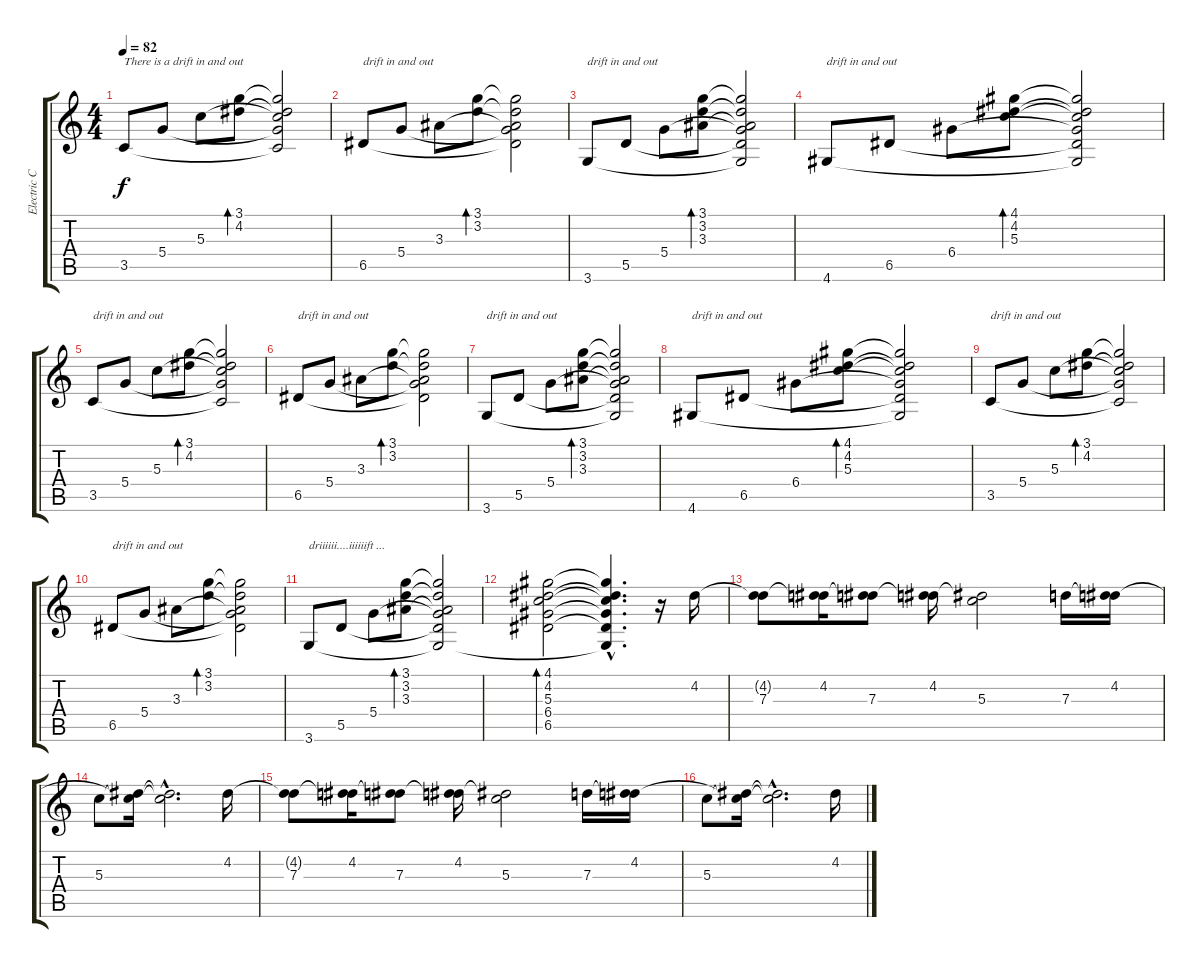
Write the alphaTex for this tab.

\track ("Electric Clean" "Electric C") {instrument acousticguitarnylon}
\staff {score tabs}
\tuning (E4 B3 G3 D3 A2 E2) {hide}
\ts (4 4)
\tempo 82
\clef g2
\ks c
3.5.8{txt "There is a drift in and out" dy f} 5.4.8 5.3.8 (3.1 4.2).8{bd 60} (3.1{t} 4.2{t} 5.3{t} 5.4{t} 3.5{t}).2 |
6.5.8{txt "drift in and out"} 5.4.8 3.3.8 (3.1 3.2).8{bd 60} (3.1{t} 3.2{t} 3.3{t} 5.4{t} 6.5{t}).2 |
3.6.8{txt "drift in and out"} 5.5.8 5.4.8 (3.1 3.2 3.3).8{bd 60} (3.1{t} 3.2{t} 3.3{t} 5.4{t} 5.5{t} 3.6{t}).2 |
4.6.8{txt "drift in and out"} 6.5.8 6.4.8 (4.1 4.2 5.3).8{bd 60} (4.1{t} 4.2{t} 5.3{t} 6.4{t} 6.5{t} 4.6{t}).2 |
3.5.8{txt "drift in and out"} 5.4.8 5.3.8 (3.1 4.2).8{bd 60} (3.1{t} 4.2{t} 5.3{t} 5.4{t} 3.5{t}).2 |
6.5.8{txt "drift in and out"} 5.4.8 3.3.8 (3.1 3.2).8{bd 60} (3.1{t} 3.2{t} 3.3{t} 5.4{t} 6.5{t}).2 |
3.6.8{txt "drift in and out"} 5.5.8 5.4.8 (3.1 3.2 3.3).8{bd 60} (3.1{t} 3.2{t} 3.3{t} 5.4{t} 5.5{t} 3.6{t}).2 |
4.6.8{txt "drift in and out"} 6.5.8 6.4.8 (4.1 4.2 5.3).8{bd 60} (4.1{t} 4.2{t} 5.3{t} 6.4{t} 6.5{t} 4.6{t}).2 |
3.5.8{txt "drift in and out"} 5.4.8 5.3.8 (3.1 4.2).8{bd 60} (3.1{t} 4.2{t} 5.3{t} 5.4{t} 3.5{t}).2 |
6.5.8{txt "drift in and out"} 5.4.8 3.3.8 (3.1 3.2).8{bd 60} (3.1{t} 3.2{t} 3.3{t} 5.4{t} 6.5{t}).2 |
3.6.8{txt "driiiiii....iiiiiift ..."} 5.5.8 5.4.8 (3.1 3.2 3.3).8{bd 60} (3.1{t} 3.2{t} 3.3{t} 5.4{t} 5.5{t} 3.6{t}).2 |
(4.1 4.2 5.3 6.4 6.5).2{bd 120} (4.1{hac t} 4.2{hac t} 5.3{hac t} 6.4{hac t} 6.5{hac t} 3.6{hac t}).4{d} r.16 4.2.16{volume 7 instrument electricguitarmuted} |
(4.2{t} 7.3).8 (4.2 7.3{t}).16 (4.2{t} 7.3).8 (4.2 7.3{t}).16 (4.2{t} 5.3).2 7.3.16 (4.2 7.3{t}).16 |
5.3.8 (4.2{t} 5.3{t}).16 (4.2{hac t} 5.3{hac t}).2{d} 4.2.16 |
(4.2{t} 7.3).8 (4.2 7.3{t}).16 (4.2{t} 7.3).8 (4.2 7.3{t}).16 (4.2{t} 5.3).2 7.3.16 (4.2 7.3{t}).16 |
5.3.8 (4.2{t} 5.3{t}).16 (4.2{hac t} 5.3{hac t}).2{d} 4.2.16
